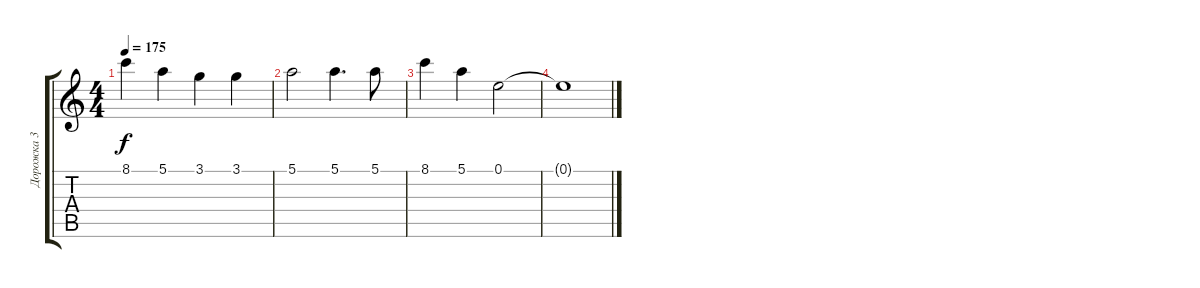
\track ("Дорожка 3" "Дорожка 3") {instrument distortionguitar}
\staff {score tabs}
\tuning (E4 B3 G3 D3 A2 E2) {hide}
\ts (4 4)
\tempo 175
\clef g2
\ks c
8.1.4{dy f} 5.1.4 3.1.4 3.1.4 |
5.1.2 5.1.4{d} 5.1.8 |
8.1.4 5.1.4 0.1.2 |
0.1{t}.1
